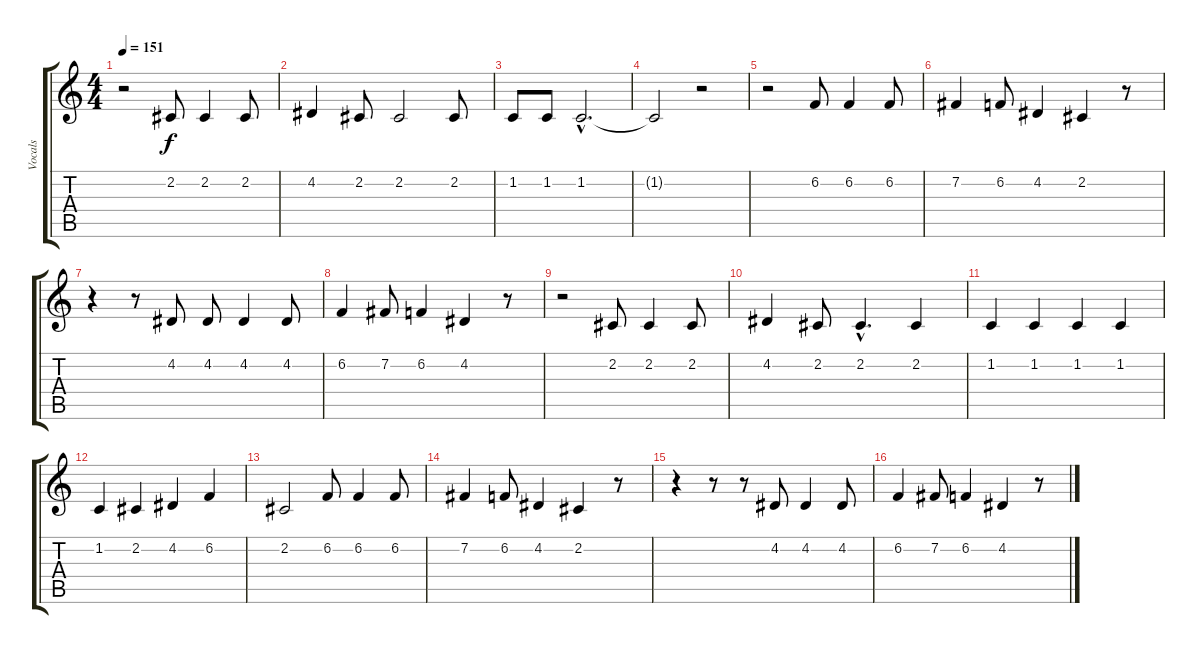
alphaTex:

\track ("Vocals" "Vocals") {instrument lead2sawtooth}
\staff {score tabs}
\tuning (E4 B3 G3 D3 A2 E2) {hide}
\ts (4 4)
\tempo 151
\clef g2
\ks c
r.2{dy f} 2.2.8 2.2.4 2.2.8 |
4.2.4 2.2.8 2.2.2 2.2.8 |
1.2.8 1.2.8 1.2{hac}.2{d} |
1.2{t}.2 r.2 |
\section ("" "")
r.2 6.2.8 6.2.4 6.2.8 |
7.2.4 6.2.8 4.2.4 2.2.4 r.8 |
r.4 r.8 4.2.8 4.2.8 4.2.4 4.2.8 |
6.2.4 7.2.8 6.2.4 4.2.4 r.8 |
r.2 2.2.8 2.2.4 2.2.8 |
4.2.4 2.2.8 2.2{hac}.4{d} 2.2.4 |
1.2.4 1.2.4 1.2.4 1.2.4 |
1.2.4 2.2.4 4.2.4 6.2.4 |
\section ("" "")
2.2.2 6.2.8 6.2.4 6.2.8 |
7.2.4 6.2.8 4.2.4 2.2.4 r.8 |
r.4 r.8 r.8 4.2.8 4.2.4 4.2.8 |
6.2.4 7.2.8 6.2.4 4.2.4 r.8
